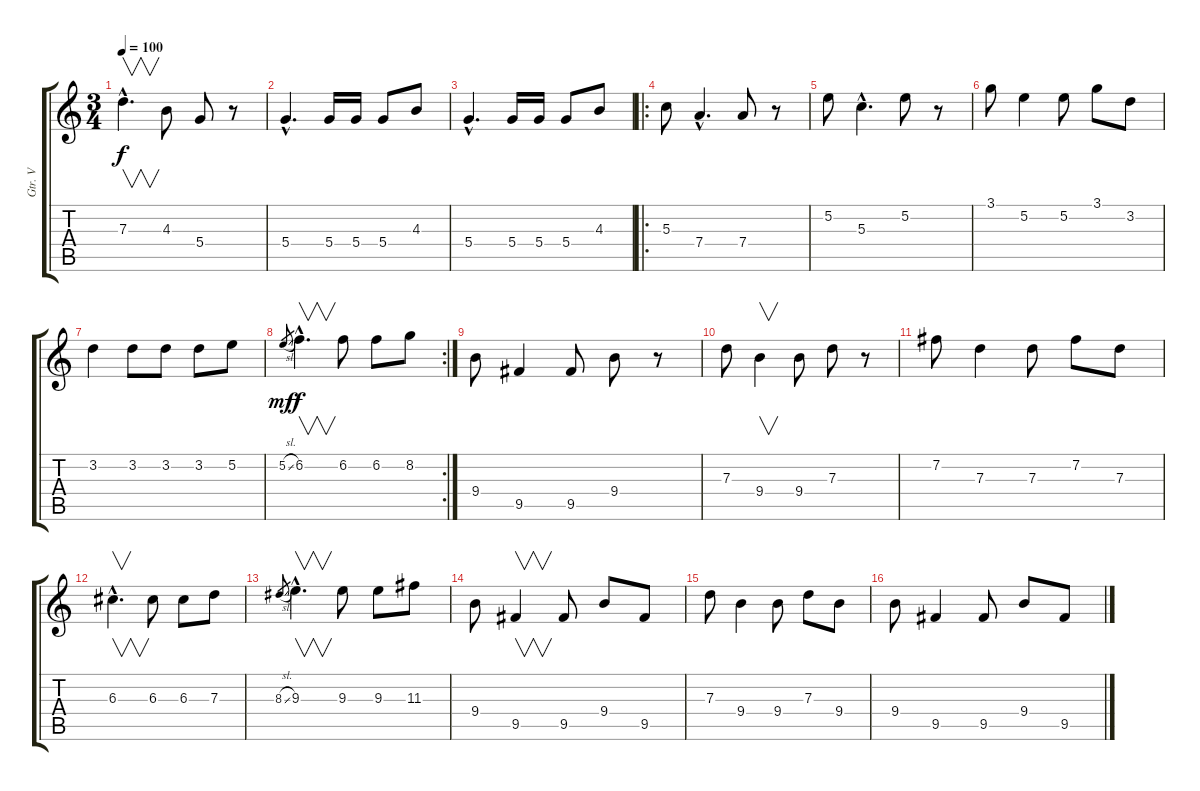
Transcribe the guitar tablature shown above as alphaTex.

\track ("Gtr. V" "Gtr. V") {instrument distortionguitar}
\staff {score tabs}
\tuning (E4 B3 G3 D3 A2 E2) {hide}
\ts (3 4)
\tempo 100
\clef g2
\ks c
7.3{hac}.4{v d dy f} 4.3.8 5.4.8 r.8 |
5.4{hac}.4{d} 5.4.16 5.4.16 5.4.8 4.3.8 |
5.4{hac}.4{d} 5.4.16 5.4.16 5.4.8 4.3.8 |
\ro
5.3.8 7.4{hac}.4{d} 7.4.8 r.8 |
5.2.8 5.3{hac}.4{d} 5.2.8 r.8 |
3.1.8 5.2.4 5.2.8 3.1.8 3.2.8 |
3.2.4 3.2.8 3.2.8 3.2.8 5.2.8 |
\rc 2
5.2{sl}.8{gr dy mf} 6.2{hac}.4{v d dy f} 6.2.8 6.2.8 8.2.8 |
9.4.8 9.5.4 9.5.8 9.4.8 r.8 |
7.3.8 9.4.4{v} 9.4.8 7.3.8 r.8 |
7.2.8 7.3.4 7.3.8 7.2.8 7.3.8 |
6.3{hac}.4{v d} 6.3.8 6.3.8 7.3.8 |
8.3{sl}.8{gr} 9.3{hac}.4{v d} 9.3.8 9.3.8 11.3.8 |
9.4.8 9.5.4{v} 9.5.8 9.4.8 9.5.8 |
7.3.8 9.4.4 9.4.8 7.3.8 9.4.8 |
9.4.8 9.5.4 9.5.8 9.4.8 9.5.8
